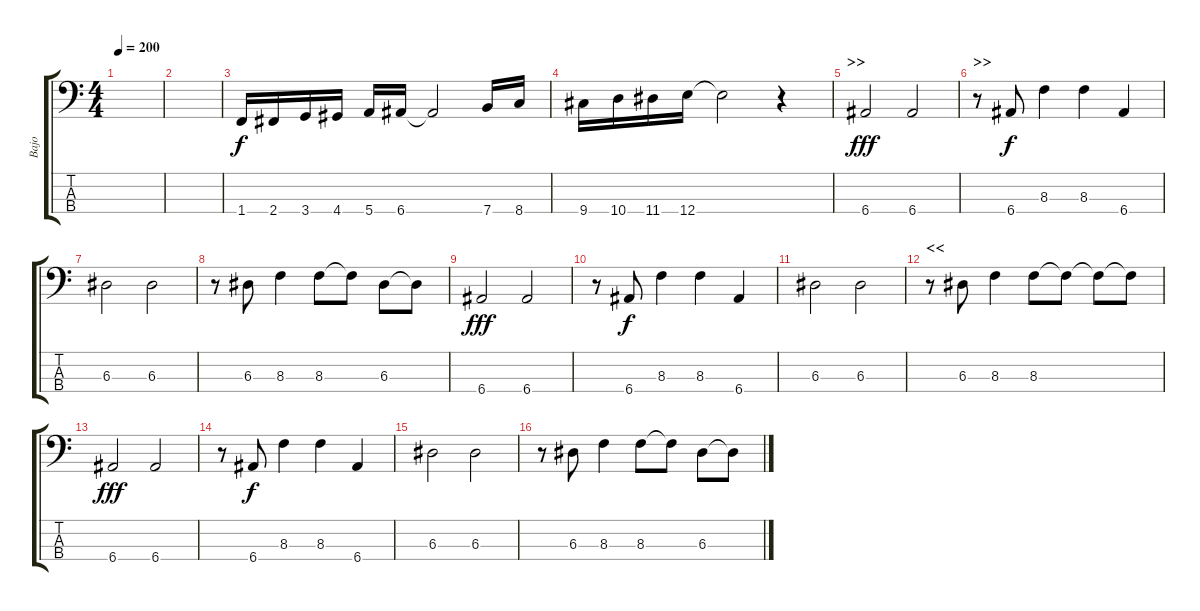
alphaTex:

\track ("Bajo" "Bajo") {instrument electricbassfinger}
\staff {score tabs}
\tuning (G2 D2 A1 E1) {hide}
\ts (4 4)
\tempo 200
\clef f4
\ks c
|
|
1.4.16 2.4.16 3.4.16 4.4.16 5.4.16 6.4.16 6.4{t}.2 7.4.16 8.4.16 |
9.4.16 10.4.16 11.4.16 12.4.16 12.4{t}.2 r.4 |
\section ("" ">>")
6.4.2{dy fff} 6.4.2 |
\section ("" ">>")
r.8 6.4.8{dy f} 8.3.4 8.3.4 6.4.4 |
6.3.2 6.3.2 |
r.8 6.3.8 8.3.4 8.3.8 8.3{t}.8 6.3.8 6.3{t}.8 |
6.4.2{dy fff} 6.4.2 |
r.8 6.4.8{dy f} 8.3.4 8.3.4 6.4.4 |
6.3.2 6.3.2 |
\section ("" "<<")
r.8 6.3.8 8.3.4 8.3.8 8.3{t}.8 8.3{t}.8 8.3{t}.8 |
6.4.2{dy fff} 6.4.2 |
r.8 6.4.8{dy f} 8.3.4 8.3.4 6.4.4 |
6.3.2 6.3.2 |
r.8 6.3.8 8.3.4 8.3.8 8.3{t}.8 6.3.8 6.3{t}.8
